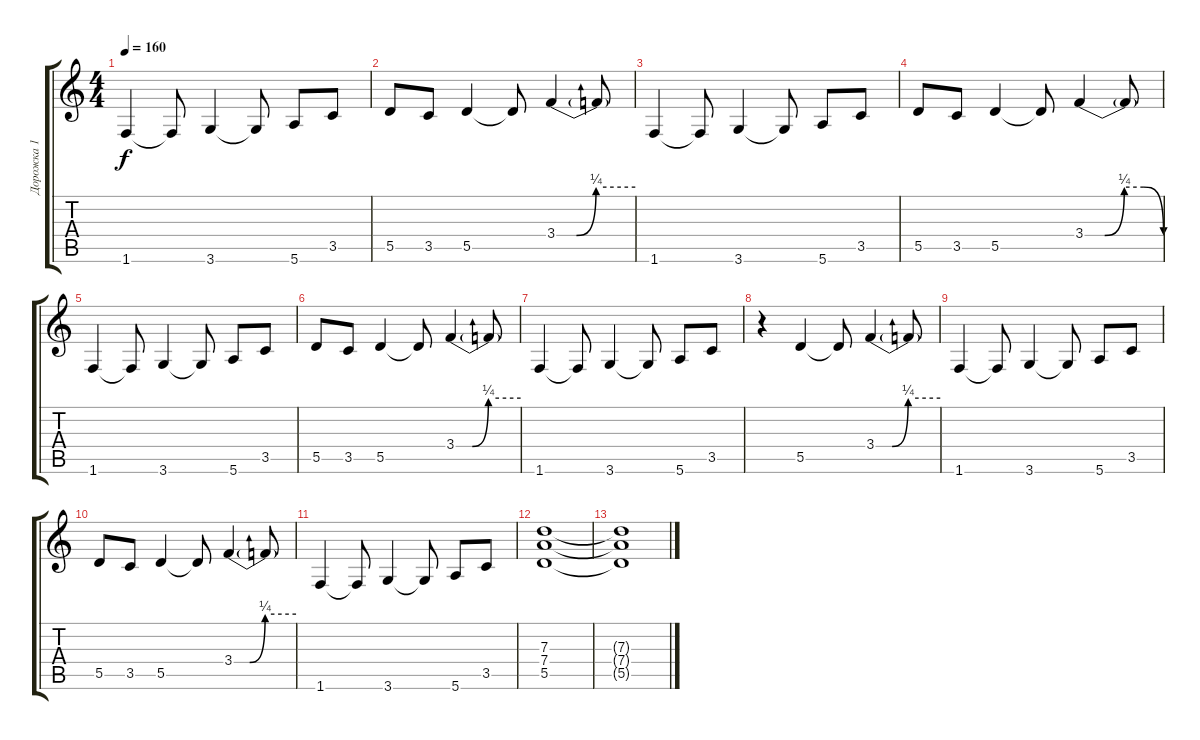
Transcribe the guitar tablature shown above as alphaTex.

\track ("Дорожка 1" "Дорожка 1") {instrument distortionguitar}
\staff {score tabs}
\tuning (E4 B3 G3 D3 A2 E2) {hide}
\ts (4 4)
\tempo 160
\clef g2
\ks c
1.6.4{dy f} 1.6{t}.8 3.6.4 3.6{t}.8 5.6.8 3.5.8 |
5.5.8 3.5.8 5.5.4 5.5{t}.8 3.4{be (custom 0 0 15 0 30 1 60 1)}.4 3.4{t}.8 |
1.6.4 1.6{t}.8 3.6.4 3.6{t}.8 5.6.8 3.5.8 |
5.5.8 3.5.8 5.5.4 5.5{t}.8 3.4{be (custom 0 0 15 0 30 1 45 1 60 0)}.4 3.4{t}.8 |
1.6.4 1.6{t}.8 3.6.4 3.6{t}.8 5.6.8 3.5.8 |
5.5.8 3.5.8 5.5.4 5.5{t}.8 3.4{be (custom 0 0 15 0 30 1 60 1)}.4 3.4{t}.8 |
1.6.4 1.6{t}.8 3.6.4 3.6{t}.8 5.6.8 3.5.8 |
r.4 5.5.4 5.5{t}.8 3.4{be (custom 0 0 15 0 30 1 60 1)}.4 3.4{t}.8 |
1.6.4 1.6{t}.8 3.6.4 3.6{t}.8 5.6.8 3.5.8 |
5.5.8 3.5.8 5.5.4 5.5{t}.8 3.4{be (custom 0 0 15 0 30 1 60 1)}.4 3.4{t}.8 |
1.6.4 1.6{t}.8 3.6.4 3.6{t}.8 5.6.8 3.5.8 |
(7.3 7.4 5.5).1 |
(7.3{t} 7.4{t} 5.5{t}).1
